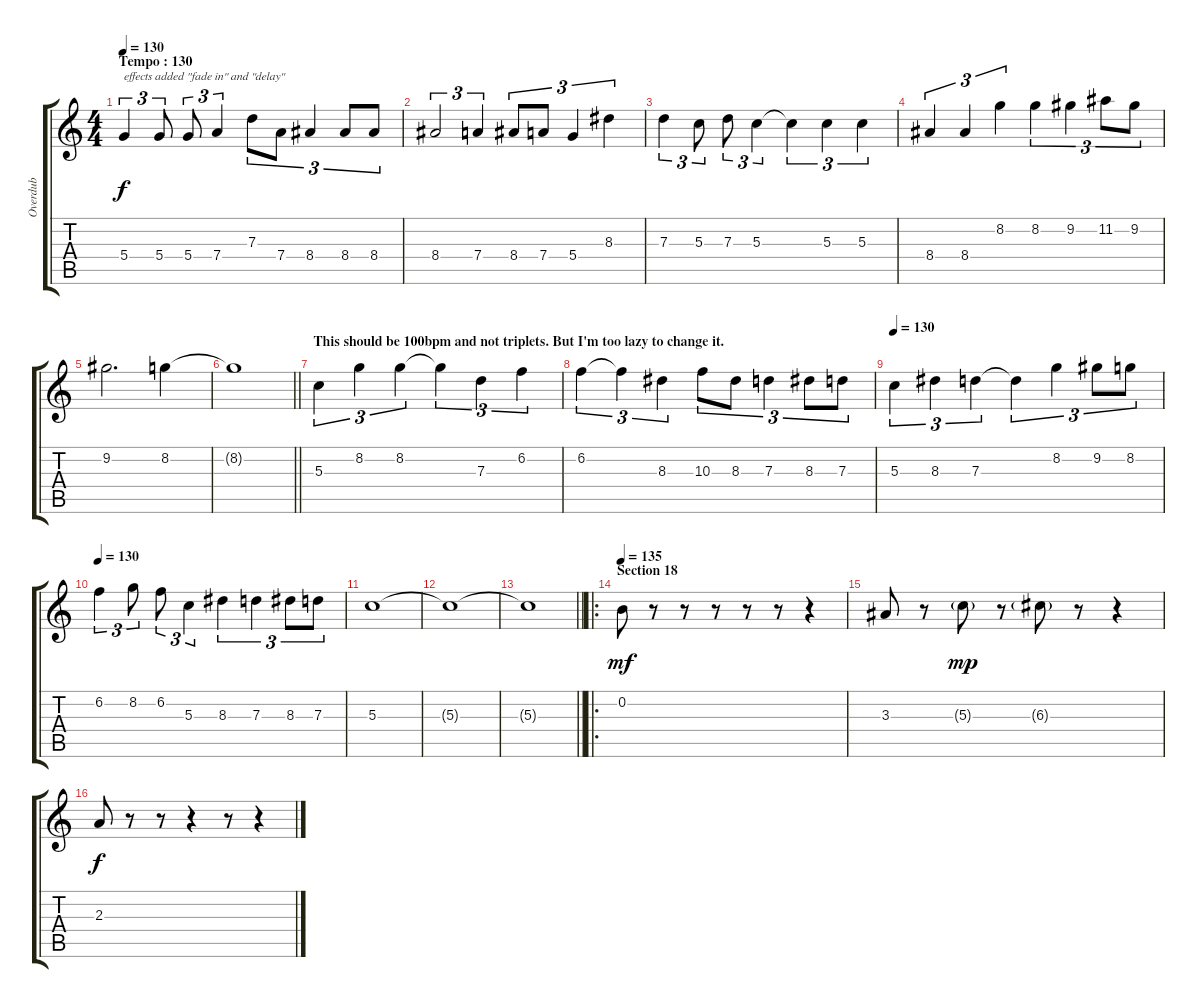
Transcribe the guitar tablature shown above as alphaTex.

\track ("Overdub" "Overdub") {instrument distortionguitar}
\staff {score tabs}
\tuning (E4 B3 G3 D3 A2 E2) {hide}
\ts (4 4)
\section ("" "Tempo : 130")
\tempo 130
\clef g2
\ks c
5.4.4{tu (3 2) txt "effects added \"fade in\" and \"delay\"" dy f instrument pad4choir} 5.4.8{tu (3 2)} 5.4.8{tu (3 2)} 7.4.4{tu (3 2)} 7.3.8{tu (3 2)} 7.4.8{tu (3 2)} 8.4.4{tu (3 2)} 8.4.8{tu (3 2)} 8.4.8{tu (3 2)} |
8.4.2{tu (3 2)} 7.4.4{tu (3 2)} 8.4.8{tu (3 2)} 7.4.8{tu (3 2)} 5.4.4{tu (3 2)} 8.3.4{tu (3 2)} |
7.3.4{tu (3 2) instrument pad4choir} 5.3.8{tu (3 2)} 7.3.8{tu (3 2)} 5.3.4{tu (3 2)} 5.3{t}.4{tu (3 2)} 5.3.4{tu (3 2)} 5.3.4{tu (3 2)} |
8.4.4{tu (3 2)} 8.4.4{tu (3 2)} 8.2.4{tu (3 2)} 8.2.4{tu (3 2)} 9.2.4{tu (3 2)} 11.2.8{tu (3 2)} 9.2.8{tu (3 2) instrument pad4choir} |
9.2.2{d instrument pad4choir} 8.2.4 |
\barLineRight lightlight
8.2{t}.1 |
\section ("" "This should be 100bpm and not triplets. But I'm too lazy to change it.")
5.3.4{tu (3 2) instrument stringensemble1} 8.2.4{tu (3 2)} 8.2.4{tu (3 2)} 8.2{t}.4{tu (3 2)} 7.3.4{tu (3 2)} 6.2.4{tu (3 2)} |
6.2.4{tu (3 2)} 6.2{t}.4{tu (3 2)} 8.3.4{tu (3 2)} 10.3.8{tu (3 2)} 8.3.8{tu (3 2)} 7.3.4{tu (3 2)} 8.3.8{tu (3 2)} 7.3.8{tu (3 2)} |
\tempo 115
\tempo 130
5.3.4{tu (3 2) instrument stringensemble1} 8.3.4{tu (3 2)} 7.3.4{tu (3 2)} 7.3{t}.4{tu (3 2)} 8.2.4{tu (3 2)} 9.2.8{tu (3 2)} 8.2.8{tu (3 2)} |
\tempo 130
6.2.4{tu (3 2)} 8.2.8{tu (3 2)} 6.2.8{tu (3 2)} 5.3.4{tu (3 2)} 8.3.4{tu (3 2)} 7.3.4{tu (3 2)} 8.3.8{tu (3 2)} 7.3.8{tu (3 2)} |
5.3.1{volume 0} |
5.3{t}.1 |
\barLineRight lightlight
5.3{t}.1 |
\ro
\section ("" "Section 18")
\tempo 135
0.2.8{dy mf volume 9 instrument guitarfretnoise} r.8 r.8 r.8 r.8 r.8 r.4 |
3.3.8 r.8 5.3{g}.8{dy mp} r.8 6.3{g}.8 r.8 r.4 |
2.3.8{dy f} r.8 r.8 r.4 r.8 r.4
